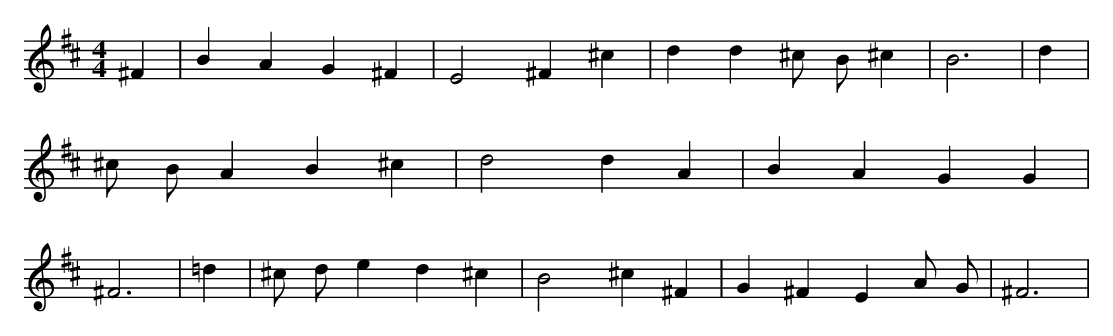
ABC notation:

X:1
M:4/4
L:1/8
K:D
^F2 | B2 A2 G2 ^F2 | E4 ^F2 ^c2 | d2 d2 ^c B ^c2 | B6 | d2 | ^c B A2 B2 ^c2 | d4 d2 A2 | B2 A2 G2 G2 | ^F6 | =d2 | ^c d e2 d2 ^c2 | B4 ^c2 ^F2 | G2 ^F2 E2 A G | ^F6 |
